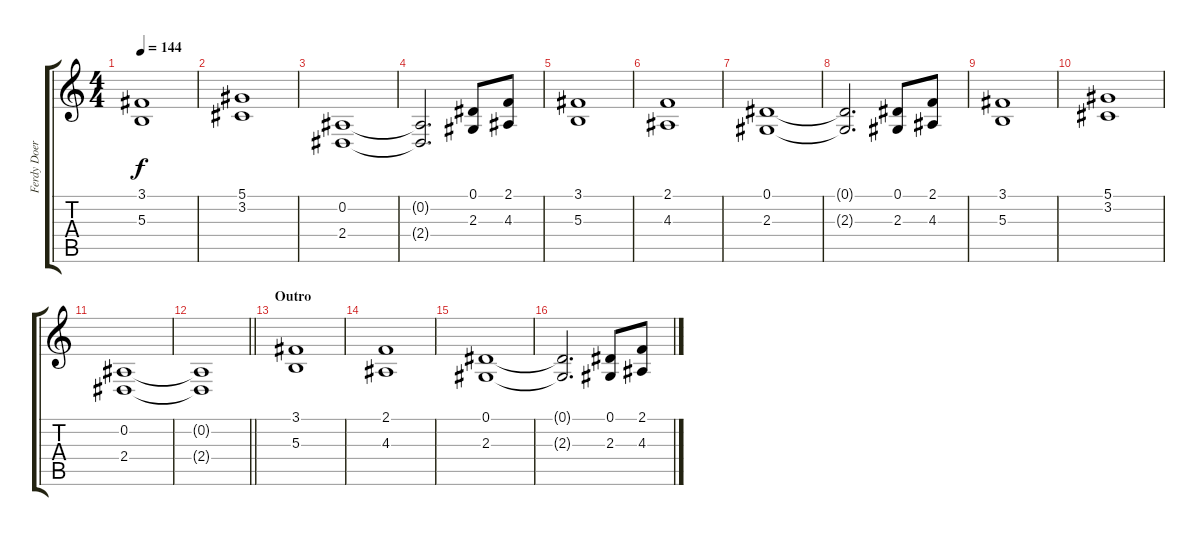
\track ("Ferdy Doernberg" "Ferdy Doer") {instrument fx7echoes}
\staff {score tabs}
\tuning (Eb4 Bb3 Gb3 Db3 Ab2 Eb2) {hide}
\ts (4 4)
\tempo 144
\clef g2
\ks c
(3.1 5.3).1{dy f} |
(5.1 3.2).1 |
(0.2 2.4).1 |
(0.2{t} 2.4{t}).2{d} (0.1 2.3).8 (2.1 4.3).8 |
(3.1 5.3).1 |
(2.1 4.3).1 |
(0.1 2.3).1 |
(0.1{t} 2.3{t}).2{d} (0.1 2.3).8 (2.1 4.3).8 |
(3.1 5.3).1 |
(5.1 3.2).1 |
(0.2 2.4).1 |
\barLineRight lightlight
(0.2{t} 2.4{t}).1 |
\section ("" "Outro")
(3.1 5.3).1 |
(2.1 4.3).1 |
(0.1 2.3).1 |
(0.1{t} 2.3{t}).2{d} (0.1 2.3).8 (2.1 4.3).8
